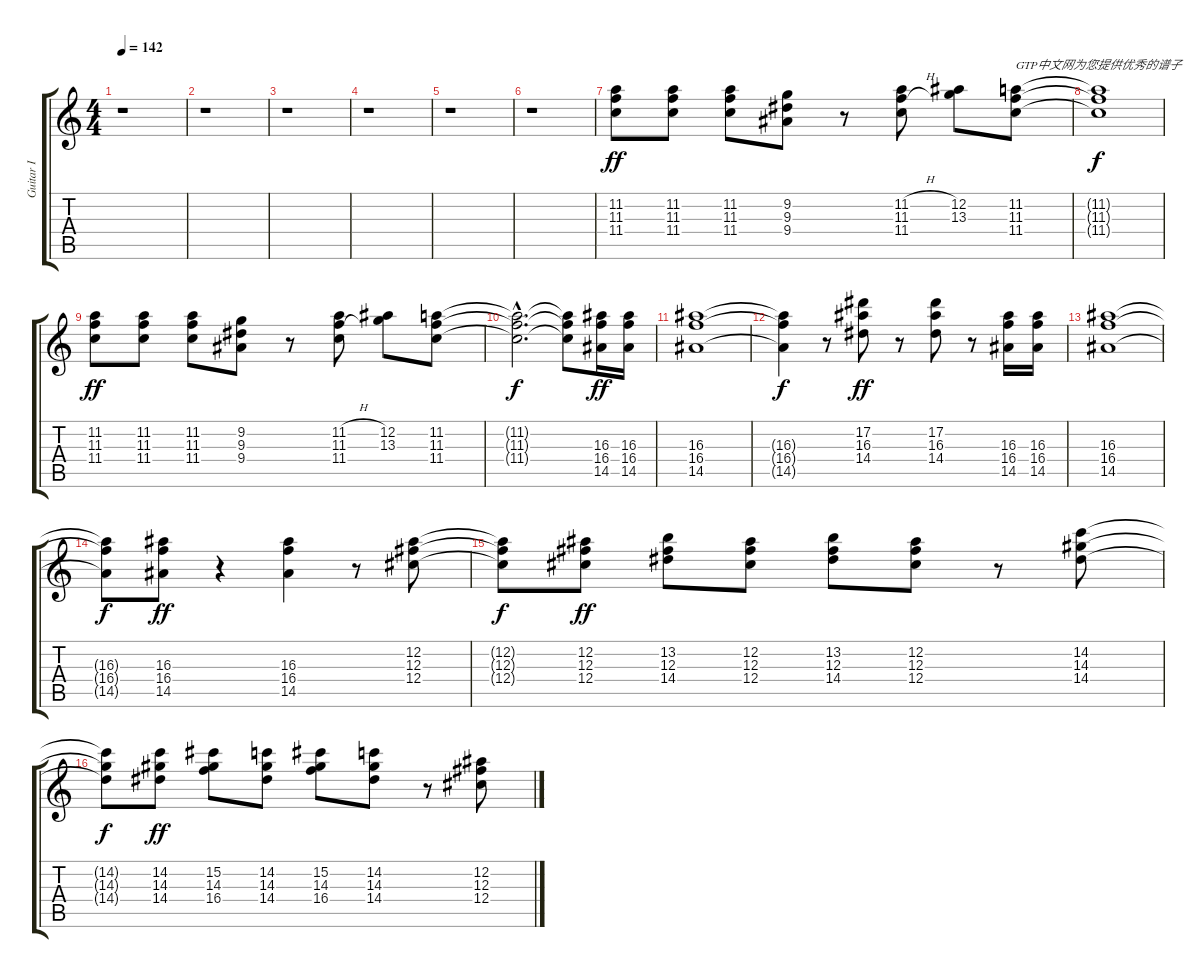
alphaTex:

\track ("Guitar I" "Guitar I") {instrument overdrivenguitar}
\staff {score tabs}
\tuning (Eb4 Bb3 Gb3 Db3 Ab2 Eb2) {hide}
\ts (4 4)
\tempo 142
\clef g2
\ks c
r.1{dy ff instrument overdrivenguitar} |
r.1 |
r.1 |
r.1 |
r.1 |
r.1 |
(11.2 11.3 11.4).8 (11.2 11.3 11.4).8 (11.2 11.3 11.4).8 (9.2 9.3 9.4).8 r.8 (11.2{h} 11.3{h} 11.4).8 (12.2 13.3).8 (11.2 11.3 11.4).8{txt "GTP中文网为您提供优秀的谱子"} |
(11.2{t} 11.3{t} 11.4{t}).1{dy f} |
(11.2 11.3 11.4).8{dy ff} (11.2 11.3 11.4).8 (11.2 11.3 11.4).8 (9.2 9.3 9.4).8 r.8 (11.2{h} 11.3{h} 11.4).8 (12.2 13.3).8 (11.2 11.3 11.4).8 |
(11.2{hac t} 11.3{hac t} 11.4{hac t}).2{d dy f} (11.2{t} 11.3{t} 11.4{t}).8 (16.3 16.4 14.5).16{dy ff} (16.3 16.4 14.5).16 |
(16.3 16.4 14.5).1 |
(16.3{t} 16.4{t} 14.5{t}).4{dy f} r.8 (17.2 16.3 14.4).8{dy ff} r.8 (17.2 16.3 14.4).8 r.8 (16.3 16.4 14.5).16 (16.3 16.4 14.5).16 |
(16.3 16.4 14.5).1 |
(16.3{t} 16.4{t} 14.5{t}).8{dy f} (16.3 16.4 14.5).8{dy ff} r.4 (16.3 16.4 14.5).4 r.8 (12.2 12.3 12.4).8 |
(12.2{t} 12.3{t} 12.4{t}).8{dy f} (12.2 12.3 12.4).8{dy ff} (13.2 12.3 14.4).8 (12.2 12.3 12.4).8 (13.2 12.3 14.4).8 (12.2 12.3 12.4).8 r.8 (14.2 14.3 14.4).8 |
(14.2{t} 14.3{t} 14.4{t}).8{dy f} (14.2 14.3 14.4).8{dy ff} (15.2 14.3 16.4).8 (14.2 14.3 14.4).8 (15.2 14.3 16.4).8 (14.2 14.3 14.4).8 r.8 (12.2 12.3 12.4).8
